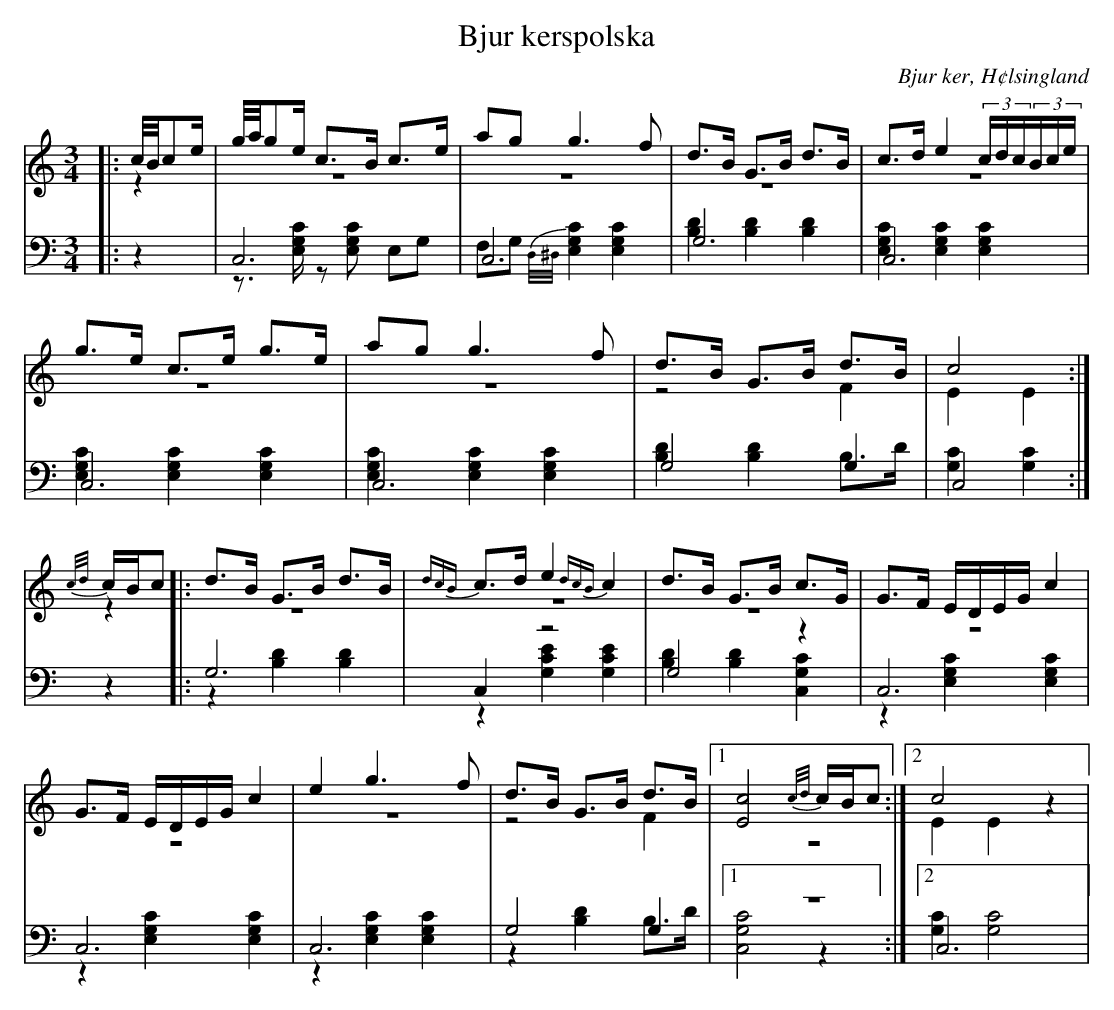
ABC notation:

X:1
T: Bjur kerspolska
O: Bjur ker, H¢lsingland
M: 3/4
L: 1/8
K: C
V:1
V:2 merge
V:3
V:4 merge
V:1
|:c//B//ce/|g//a//ge/ c>B c>e|ag g3 f|d>B G>B d>B|c>d e2 (3c/d/c/(3B/c/e/|
g>e c>e g>e|ag g3 f|d>B G>B d>B|c4:|
{c/d/}c/B/c |:d>B G>B d>B|{dcB}c>d e2 {dcB}c2|d>B G>B c>G|G>F E/D/E/G/ c2|
G>F E/D/E/G/ c2|e2 g3 f|d>B G>B d>B|1 [E4c4] {c/d/}c/B/c:|2 c4 z2|
V:2
|:z2|z6|z6|z6|z6|
z6|z6|z4 F2|E2 E2:|
z2|:z6|z6|z6|z6|
 z6|z6|z4 F2|1 z6:|2 E2 E2 z2|
V:3 clef=bass
|:z2|C,6|C,6|G,6|C,6|
C,6|C,6|G,4 G,2|C,4:|
z2|:G,6|C,2 z4|G,4 z2|C,6|
 C,6|C,6|G,4 G,2|1 z6:|2 C,6|
V:4 clef=bass
|:z2|z>[E,G,C] z[E,G,C] E,G,|F,G, {D,/^D,/}[E,2G,2C2] [E,2G,2C2]|[B,2D2] [B,2D2] [B,2D2]|[E,2G,2C2] [E,2G,2C2] [E,2G,2C2]|
[E,2G,2C2] [E,2G,2C2] [E,2G,2C2]|[E,2G,2C2] [E,2G,2C2] [E,2G,2C2]|[B,2D2] [B,2D2] B,>D|[G,2C2][G,2C2]:|
z2|:z2 [B,2D2] [B,2D2]|z2 [G,2C2E2] [G,2C2E2]|[B,2D2][B,2D2] [C,2G,2C2]|z2 [E,2G,2C2] [E,2G,2C2]|
z2 [E,2G,2C2] [E,2G,2C2]|z2 [E,2G,2C2] [E,2G,2C2]|z2 [B,2D2] B,>D|1 [C,4G,4C4] z2:|2 [G,2C2] [G,4C4]|
